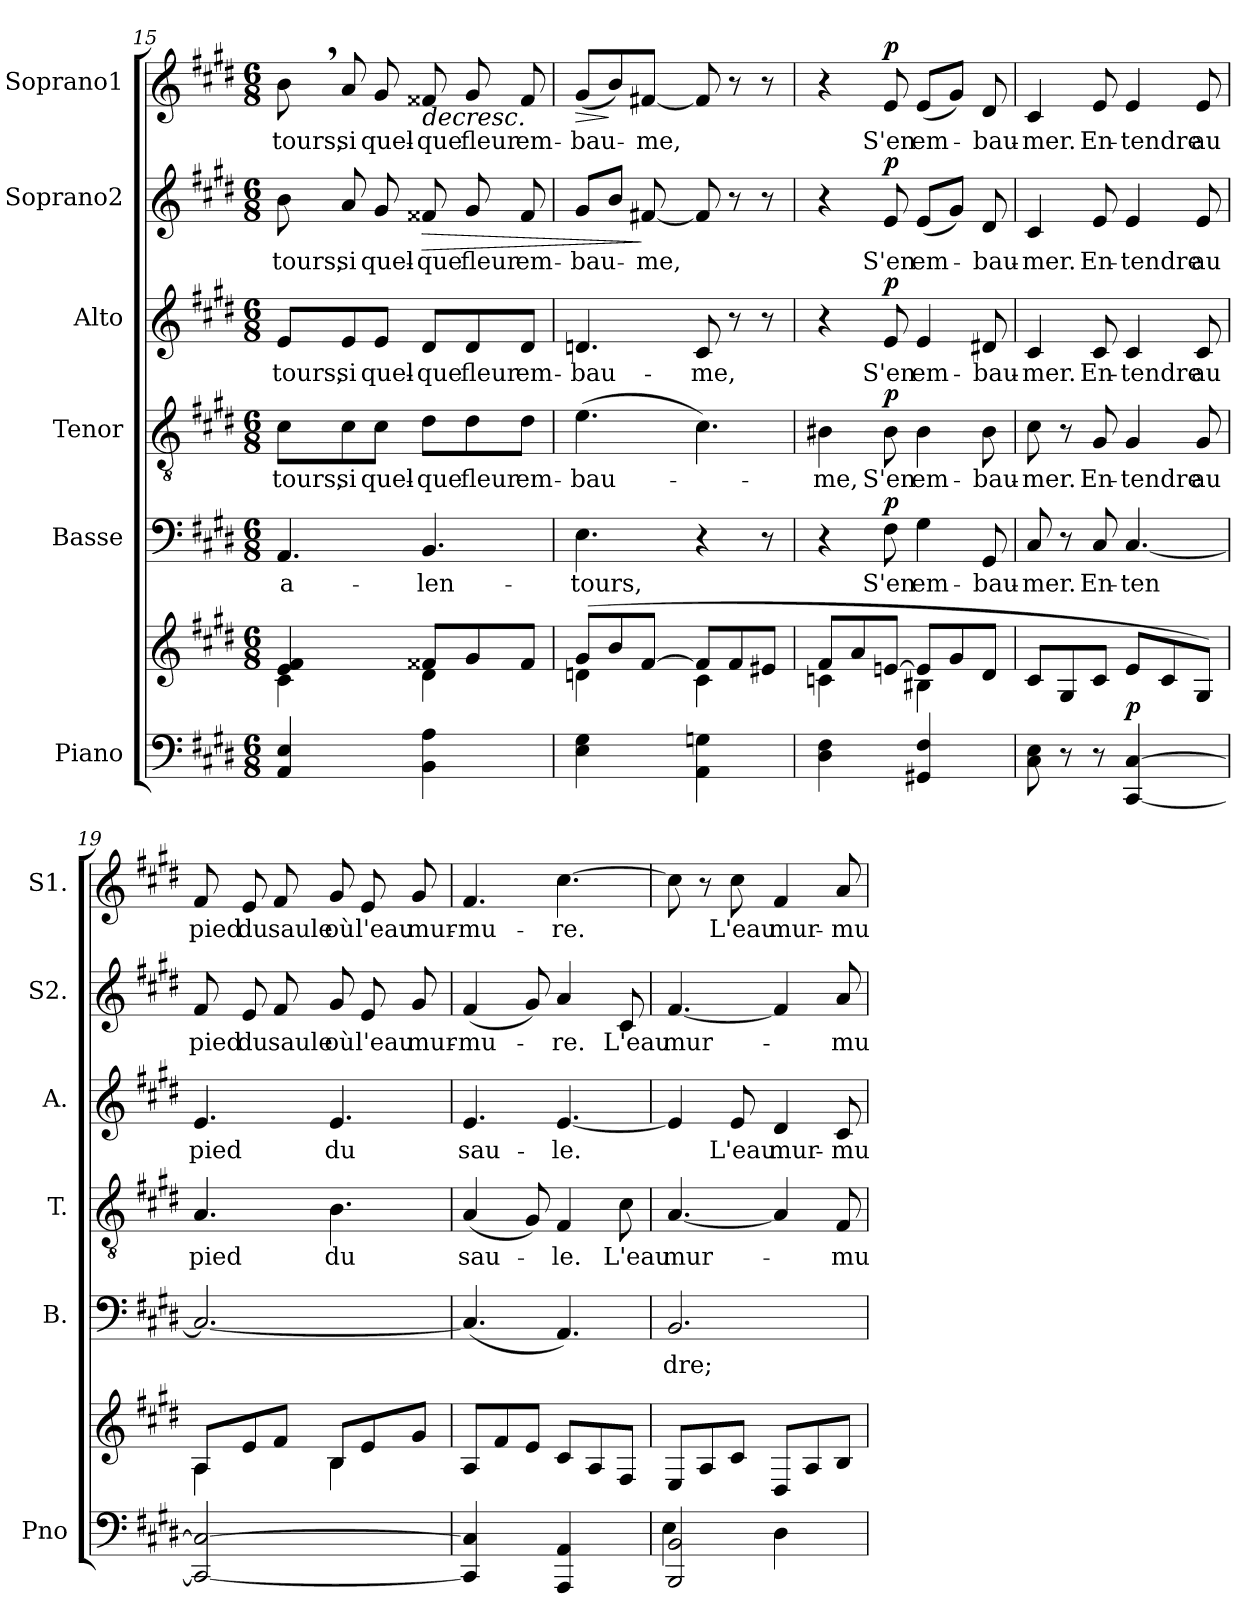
**kern	**kern	**dynam	**kern	**text	**dynam	**kern	**text	**dynam	**kern	**text	**dynam	**kern	**text	**dynam	**kern	**text	**dynam
*part6	*part6	*part6	*part5	*part5	*part5	*part4	*part4	*part4	*part3	*part3	*part3	*part2	*part2	*part2	*part1	*part1	*part1
*staff7	*staff6	*staff6/7	*staff5	*staff5	*staff5	*staff4	*staff4	*staff4	*staff3	*staff3	*staff3	*staff2	*staff2	*staff2	*staff1	*staff1	*staff1
*I"Piano	*	*	*I"Basse	*	*	*I"Tenor	*	*	*I"Alto	*	*	*I"Soprano2	*	*	*I"Soprano1	*	*
*I'Pno	*	*	*I'B.	*	*	*I'T.	*	*	*I'A.	*	*	*I'S2.	*	*	*I'S1.	*	*
*clefF4	*clefG2	*	*clefF4	*	*	*clefGv2	*	*	*clefG2	*	*	*clefG2	*	*	*clefG2	*	*
*k[f#c#g#d#]	*k[f#c#g#d#]	*	*k[f#c#g#d#]	*	*	*k[f#c#g#d#]	*	*	*k[f#c#g#d#]	*	*	*k[f#c#g#d#]	*	*	*k[f#c#g#d#]	*	*
*M6/8	*M6/8	*	*M6/8	*	*	*M6/8	*	*	*M6/8	*	*	*M6/8	*	*	*M6/8	*	*
=15	=15	=15	=15	=15	=15	=15	=15	=15	=15	=15	=15	=15	=15	=15	=15	=15	=15
*	*^	*	*	*	*	*	*	*	*	*	*	*	*	*	*	*	*
!LO:N:vis=4	!LO:N:vis=4	!LO:N:vis=4	!	!	!LO:LY:b	!	!	!LO:LY:b	!	!	!LO:LY:b	!	!	!LO:LY:b	!	!	!LO:LY:b	!
4.AA 4.E	4.e 4.f#	4.c#	.	4.AA/	a-	.	8c#\L	-tours,	.	8e/L	-tours,	.	8b\	-tours,	.	8b,\	-tours,	.
!	!	!	!	!	!	!	!	!LO:LY:b	!	!	!LO:LY:b	!	!	!LO:LY:b	!	!	!LO:LY:b	!
.	.	.	.	.	.	.	8c#\	si	.	8e/	si	.	8a/	si	.	8a/	si	.
!	!	!	!	!	!	!	!	!LO:LY:b	!	!	!LO:LY:b	!	!	!LO:LY:b	!	!	!LO:LY:b	!
.	.	.	.	.	.	.	8c#\J	quel-	.	8e/J	quel-	.	8g#/	quel-	.	8g#/	quel-	.
!LO:N:vis=4	!	!LO:N:vis=4	!	!	!LO:LY:b	!	!	!LO:LY:b	!	!	!LO:LY:b	!	!	!LO:LY:b	!LO:HP:b	!	!LO:LY:b	!LO:HP:b
4.BB 4.A	8f##X/L	4.d#	.	4.BB/	-len-	.	8d#\L	-que	.	8d#/L	-que	.	8f##X/	-que	>	8f##X/	-que	>
!	!	!	!	!	!	!	!	!LO:LY:b	!	!	!LO:LY:b	!	!	!LO:LY:b	!	!	!LO:LY:b	!
.	8g#/	.	.	.	.	.	8d#\	fleur	.	8d#/	fleur	.	8g#/	fleur	.	8g#/	fleur	.
!	!	!	!	!	!	!	!	!LO:LY:b	!	!	!LO:LY:b	!	!	!LO:LY:b	!	!	!LO:LY:b	!
.	8f##/J	.	.	.	.	.	8d#\J	em-	.	8d#/J	em-	.	8f##/	em-	.	8f##/	em-	.
=16	=16	=16	=16	=16	=16	=16	=16	=16	=16	=16	=16	=16	=16	=16	=16	=16	=16	=16
!LO:N:vis=4	!	!LO:N:vis=4	!	!	!LO:LY:b	!	!	!LO:LY:b	!	!	!LO:LY:b	!	!	!LO:LY:b	!	!	!LO:LY:b	!LO:HP:b
4.E 4.G#	(8g#/L	4.dn	.	4.E\	-tours,	.	(4.e\	-bau-	.	4.dn/	-bau-	.	8g#/L	-bau-	.	(8g#/L	-bau-	>
.	8b/	.	.	.	.	.	.	.	.	.	.	.	8b/J	.	.	8b/)	.	]
!	!	!	!	!	!	!	!	!	!	!	!	!	!	!LO:LY:b	!	!	!LO:LY:b	!
.	[8f#/J	.	.	.	.	.	.	.	.	.	.	.	[8f#X/	-me,	]	[8f#X/J	-me,	]
!LO:N:vis=4	!	!LO:N:vis=4	!	!	!	!	!	!	!	!	!LO:LY:b	!	!	!	!	!	!	!
4.AA 4.Gn	8f#/L]	4.c#	.	4r	.	.	4.c#\)	.	.	8c#/	-me,	.	8f#/]	.	.	8f#/]	.	.
.	8f#/	.	.	.	.	.	.	.	.	8r	.	.	8r	.	.	8r	.	.
.	8e#X/J	.	.	8r	.	.	.	.	.	8r	.	.	8r	.	.	8r	.	.
=17	=17	=17	=17	=17	=17	=17	=17	=17	=17	=17	=17	=17	=17	=17	=17	=17	=17	=17
!LO:N:vis=4	!	!LO:N:vis=4	!	!	!	!	!	!LO:LY:b	!	!	!	!	!	!	!	!	!	!
4.D# 4.F#	8f#/L	4.cn	.	4r	.	.	4B#X\	-me,	.	4r	.	.	4r	.	.	4r	.	.
.	8a/	.	.	.	.	.	.	.	.	.	.	.	.	.	.	.	.	.
!	!	!	!	!	!LO:LY:b	!LO:DY:a	!	!LO:LY:b	!LO:DY:a	!	!LO:LY:b	!LO:DY:a	!	!LO:LY:b	!LO:DY:a	!	!LO:LY:b	!LO:DY:a
.	[8en/J	.	.	8F#\	S'en	p	8B#\	S'en	p	8e/	S'en	p	8e/	S'en	p	8e/	S'en	p
!LO:N:vis=4	!	!LO:N:vis=4	!	!	!LO:LY:b	!	!	!LO:LY:b	!	!	!LO:LY:b	!	!	!LO:LY:b	!	!	!LO:LY:b	!
4.GG#X 4.F#	8e/L]	4.B#X	.	4G#\	em-	.	4B#\	em-	.	4e/	em-	.	(8e/L	em-	.	(8e/L	em-	.
.	8g#/	.	.	.	.	.	.	.	.	.	.	.	8g#/J)	.	.	8g#/J)	.	.
!	!	!	!	!	!LO:LY:b	!	!	!LO:LY:b	!	!	!LO:LY:b	!	!	!LO:LY:b	!	!	!LO:LY:b	!
.	8d#/J	.	.	8GG#/	-bau-	.	8B#\	-bau-	.	8d#X/	-bau-	.	8d#/	-bau-	.	8d#/	-bau-	.
*	*v	*v	*	*	*	*	*	*	*	*	*	*	*	*	*	*	*	*
=18	=18	=18	=18	=18	=18	=18	=18	=18	=18	=18	=18	=18	=18	=18	=18	=18	=18
!	!	!	!	!LO:LY:b	!	!	!LO:LY:b	!	!	!LO:LY:b	!	!	!LO:LY:b	!	!	!LO:LY:b	!
8C# 8E	8c#/L	.	8C#/	-mer.	.	8c#\	-mer.	.	4c#/	-mer.	.	4c#/	-mer.	.	4c#/	-mer.	.
8r	8G#/	.	8r	.	.	8r	.	.	.	.	.	.	.	.	.	.	.
!	!	!LO:DY:a=2	!	!LO:LY:b	!LO:DY:a	!	!LO:LY:b	!LO:DY:a	!	!LO:LY:b	!LO:DY:a	!	!LO:LY:b	!LO:DY:a	!	!LO:LY:b	!LO:DY:a
8r	8c#/J	other-dynamics	8C#/	En-	other-dynamics	8G#/	En-	other-dynamics	8c#/	En-	other-dynamics	8e/	En-	other-dynamics	8e/	En-	other-dynamics
!LO:N:vis=4	!	!LO:DY:a=2	!	!LO:LY:b	!	!	!LO:LY:b	!	!	!LO:LY:b	!	!	!LO:LY:b	!	!	!LO:LY:b	!
[4.CC# [>4.C#	8e/L	p	[4.C#/	-ten	.	4G#/	-tendre	.	4c#/	-tendre	.	4e/	-tendre	.	4e/	-tendre	.
.	8c#/	.	.	.	.	.	.	.	.	.	.	.	.	.	.	.	.
!	!	!	!	!	!	!	!LO:LY:b	!	!	!LO:LY:b	!	!	!LO:LY:b	!	!	!LO:LY:b	!
.	8G#/J)	.	.	.	.	8G#/	au	.	8c#/	au	.	8e/	au	.	8e/	au	.
=19	=19	=19	=19	=19	=19	=19	=19	=19	=19	=19	=19	=19	=19	=19	=19	=19	=19
*	*^	*	*	*	*	*	*	*	*	*	*	*	*	*	*	*	*
!LO:N:vis=2	!	!LO:N:vis=4	!	!	!	!	!	!LO:LY:b	!	!	!LO:LY:b	!	!	!LO:LY:b	!	!	!LO:LY:b	!
2.CC#_ 2.C#_	8A/L	4.A	.	2.C#/_	.	.	4.A/	pied	.	4.e/	pied	.	8f#/	pied	.	8f#/	pied	.
!	!	!	!	!	!	!	!	!	!	!	!	!	!	!LO:LY:b	!	!	!LO:LY:b	!
.	8e/	.	.	.	.	.	.	.	.	.	.	.	8e/	du	.	8e/	du	.
!	!	!	!	!	!	!	!	!	!	!	!	!	!	!LO:LY:b	!	!	!LO:LY:b	!
.	8f#/J	.	.	.	.	.	.	.	.	.	.	.	8f#/	saule	.	8f#/	saule	.
!	!	!LO:N:vis=4	!	!	!	!	!	!LO:LY:b	!	!	!LO:LY:b	!	!	!LO:LY:b	!	!	!LO:LY:b	!
.	8B/L	4.B	.	.	.	.	4.B\	du	.	4.e/	du	.	8g#/	où	.	8g#/	où	.
!	!	!	!	!	!	!	!	!	!	!	!	!	!	!LO:LY:b	!	!	!LO:LY:b	!
.	8e/	.	.	.	.	.	.	.	.	.	.	.	8e/	l'eau	.	8e/	l'eau	.
!	!	!	!	!	!	!	!	!	!	!	!	!	!	!LO:LY:b	!	!	!LO:LY:b	!
.	8g#/J	.	.	.	.	.	.	.	.	.	.	.	8g#/	mur-	.	8g#/	mur-	.
*	*v	*v	*	*	*	*	*	*	*	*	*	*	*	*	*	*	*	*
=20	=20	=20	=20	=20	=20	=20	=20	=20	=20	=20	=20	=20	=20	=20	=20	=20	=20
!LO:N:vis=4	!	!	!	!	!	!	!LO:LY:b	!	!	!LO:LY:b	!	!	!LO:LY:b	!	!	!LO:LY:b	!
4.CC#] 4.C#]	8A/L	.	(4.C#/]	.	.	(4A/	sau-	.	4.e/	sau-	.	(4f#/	-mu-	.	4.f#/	-mu-	.
.	8f#/	.	.	.	.	.	.	.	.	.	.	.	.	.	.	.	.
.	8e/J	.	.	.	.	8G#/)	.	.	.	.	.	8g#/)	.	.	.	.	.
!LO:N:vis=4	!	!	!	!	!	!	!LO:LY:b	!	!	!LO:LY:b	!	!	!LO:LY:b	!	!	!LO:LY:b	!
4.AAA 4.AA	8c#/L	.	4.AA/)	.	.	4F#/	-le.	.	[4.e/	-le.	.	4a/	-re.	.	[4.cc#\	-re.	.
.	8A/	.	.	.	.	.	.	.	.	.	.	.	.	.	.	.	.
!	!	!	!	!	!	!	!LO:LY:b	!	!	!	!	!	!LO:LY:b	!	!	!	!
.	8F#/J	.	.	.	.	8c#\	L'eau	.	.	.	.	8c#/	L'eau	.	.	.	.
=21	=21	=21	=21	=21	=21	=21	=21	=21	=21	=21	=21	=21	=21	=21	=21	=21	=21
*^	*	*	*	*	*	*	*	*	*	*	*	*	*	*	*	*	*
!LO:N:vis=2	!LO:N:vis=4	!	!	!	!LO:LY:b	!	!	!LO:LY:b	!	!	!	!	!	!LO:LY:b	!	!	!	!
2.BBB 2.BB	4.E	8E/L	.	2.BB/	dre;	.	[4.A/	mur-	.	4e/]	.	.	[4.f#/	mur-	.	8cc#\]	.	.
.	.	8A/	.	.	.	.	.	.	.	.	.	.	.	.	.	8r	.	.
!	!	!	!	!	!	!	!	!	!	!	!LO:LY:b	!	!	!	!	!	!LO:LY:b	!
.	.	8c#/J	.	.	.	.	.	.	.	8e/	L'eau	.	.	.	.	8cc#\	L'eau	.
!	!LO:N:vis=4	!	!	!	!	!	!	!	!	!	!LO:LY:b	!	!	!	!	!	!LO:LY:b	!
.	4.D#	8D#/L	.	.	.	.	4A/]	.	.	4d#/	mur-	.	4f#/]	.	.	4f#/	mur-	.
.	.	8A/	.	.	.	.	.	.	.	.	.	.	.	.	.	.	.	.
!	!	!	!	!	!	!	!	!LO:LY:b	!	!	!LO:LY:b	!	!	!LO:LY:b	!	!	!LO:LY:b	!
.	.	8B/J	.	.	.	.	8F#/	-mu-	.	8c#/	-mu-	.	8a/	-mu-	.	8a/	-mu-	.
*v	*v	*	*	*	*	*	*	*	*	*	*	*	*	*	*	*	*	*
=	=	=	=	=	=	=	=	=	=	=	=	=	=	=	=	=	=
*-	*-	*-	*-	*-	*-	*-	*-	*-	*-	*-	*-	*-	*-	*-	*-	*-	*-
